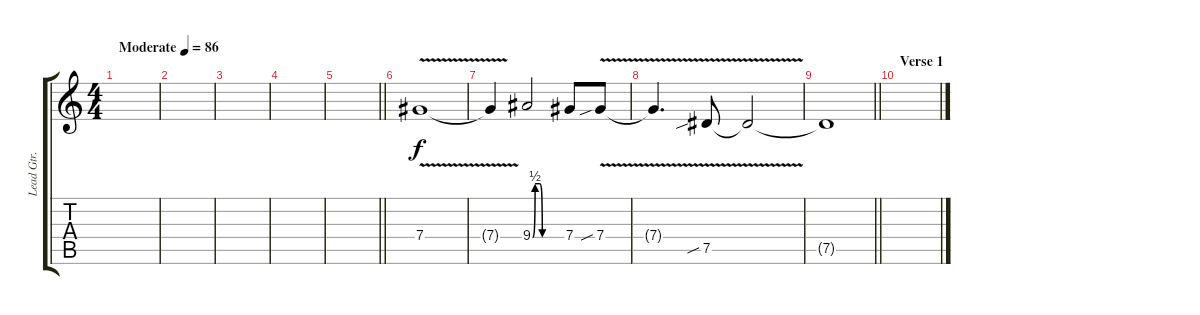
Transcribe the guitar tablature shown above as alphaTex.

\track ("Lead Gtr." "Lead Gtr.") {instrument distortionguitar}
\staff {score tabs}
\tuning (Eb4 Bb3 Gb3 Db3 Ab2 Db2) {hide}
\ts (4 4)
\tempo (86 "Moderate")
\clef g2
\ks c
|
|
|
|
\barLineRight lightlight
|
\section ("" "")
7.4{v}.1 |
7.4{t}.4 9.4{be (custom 0 0 5 2 15 2 20 0 25 0 60 0)}.2 7.4.8 7.4{v sib}.8 |
7.4{t}.4{d} 7.5{v sib}.8 7.5{t}.2 |
\barLineRight lightlight
7.5{t}.1 |
\section ("" "Verse 1")
